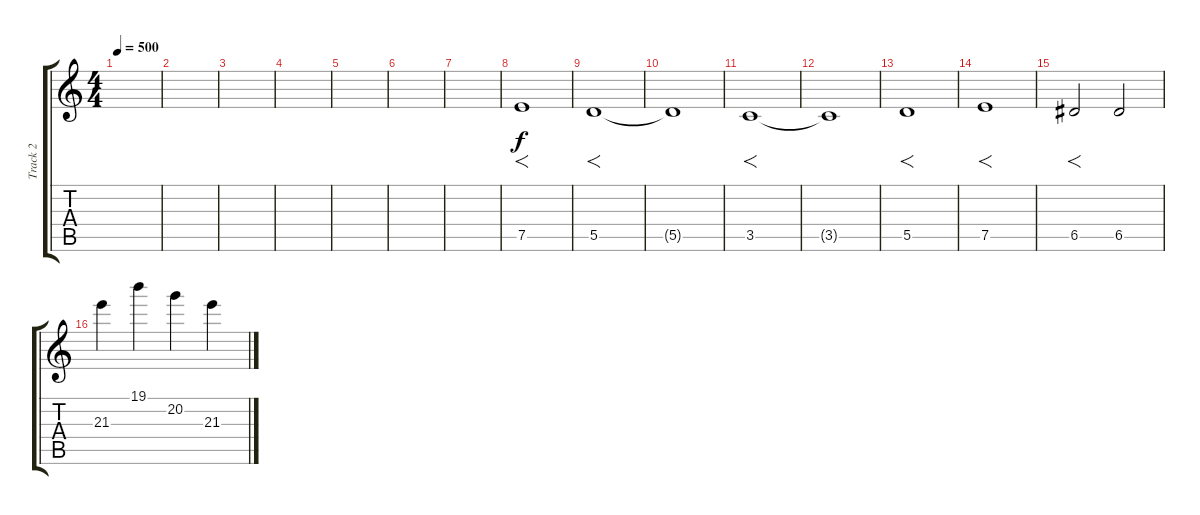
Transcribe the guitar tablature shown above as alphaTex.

\track ("Track 2" "Track 2") {instrument distortionguitar}
\staff {score tabs}
\tuning (E4 B3 G3 D3 A2 E2) {hide}
\ts (4 4)
\tempo 500
\clef g2
\ks c
|
|
|
|
|
|
|
7.5.1{f} |
5.5.1{f} |
5.5{t}.1 |
3.5.1{f} |
3.5{t}.1 |
5.5.1{f} |
7.5.1{f} |
6.5.2{f} 6.5.2 |
21.3.4 19.1.4 20.2.4 21.3.4
